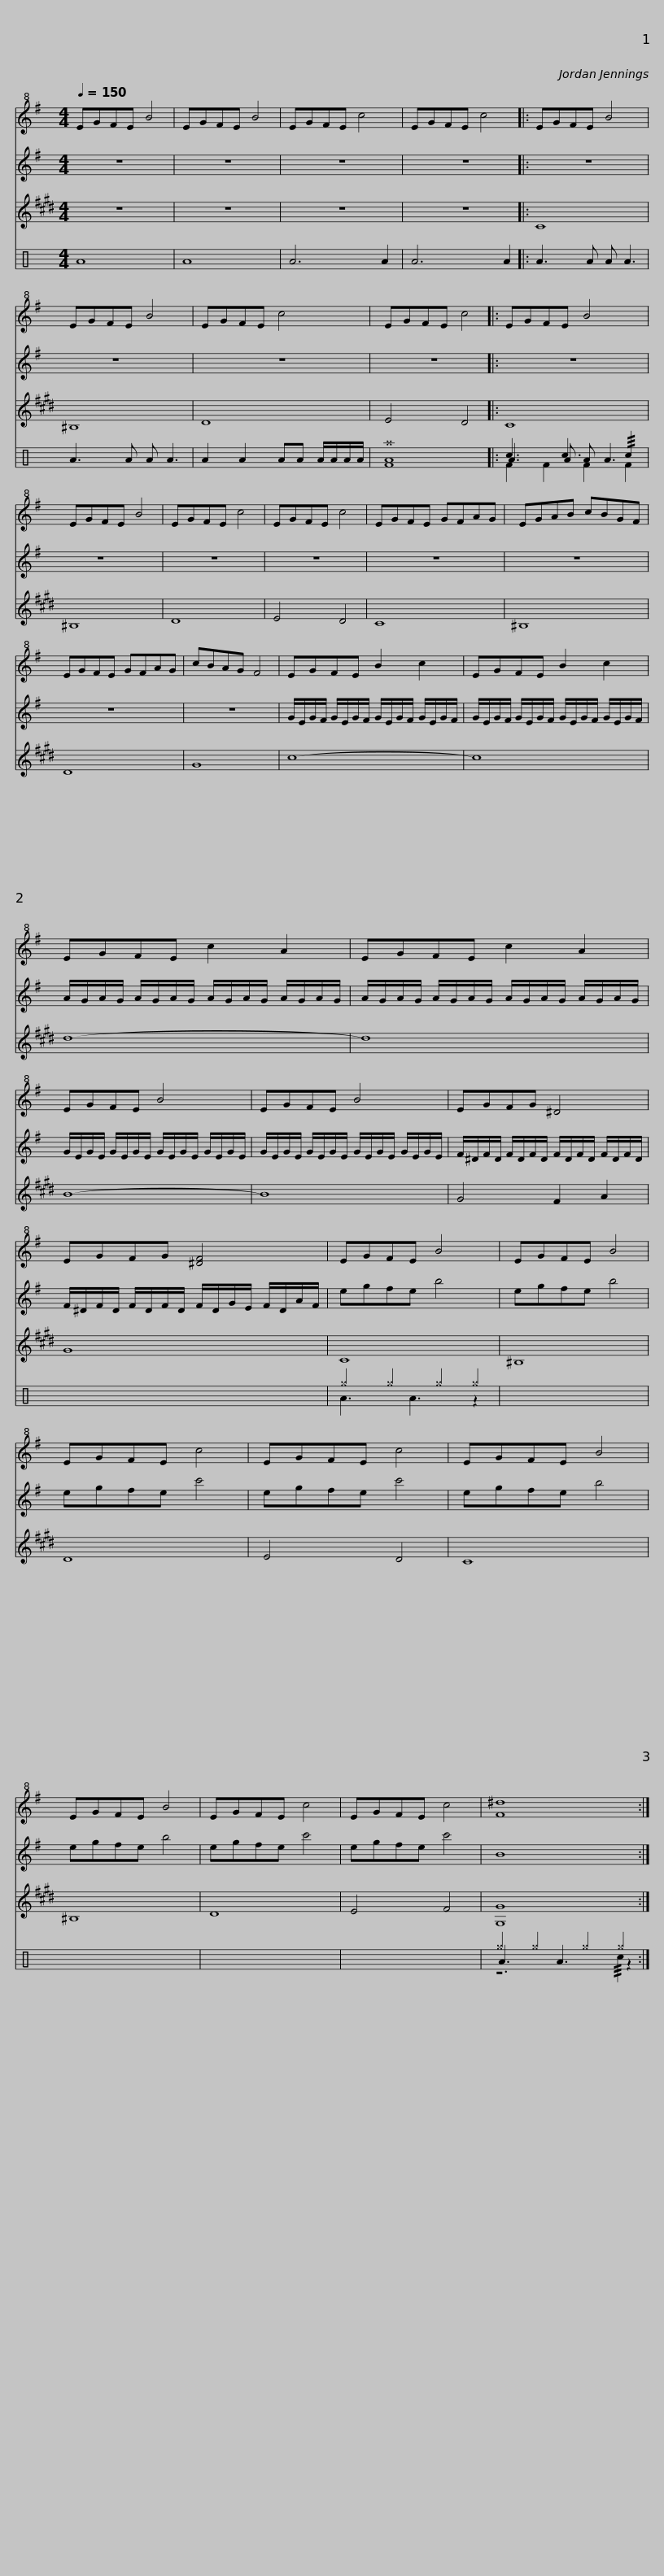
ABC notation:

X:1
%%score 1 2 3 ( 4 5 6 )
L:1/8
Q:1/4=150
M:4/4
I:linebreak $
K:G
V:1 treble+8
V:2 treble
V:3 treble transpose=-21
V:4 perc
K:none
V:5 perc
K:none
V:6 perc
K:none
V:1
 EGFE B4 | EGFE B4 | EGFE c4 | EGFE c4 |: EGFE B4 |$ %5
 EGFE B4 | EGFE c4 | EGFE c4 |: EGFE B4 | EGFE B4 |$ %10
 EGFE c4 | EGFE c4 | EGFE GFAG | EGAB cBGF | EGFE GFAG | %15
 cBAG F4 |$ EGFE B2 c2 | EGFE B2 c2 |$ EGFE c2 A2 | EGFE c2 A2 |$ %20
 EGFE B4 | EGFE B4 |$ EGFG ^D4 | EGFG [^DF]4 | EGFE B4 |$ %25
 EGFE B4 | EGFE c4 | EGFE c4 | EGFE B4 | EGFE B4 | %30
 EGFE c4 | EGFE c4 |$ [F^d]8 :| %33
V:2
 z8 | z8 | z8 | z8 |: z8 |$ %5
 z8 | z8 | z8 |: z8 | z8 |$ %10
 z8 | z8 | z8 | z8 | z8 | %15
 z8 |$ G/E/G/F/ G/E/G/F/ G/E/G/F/ G/E/G/F/ | G/E/G/F/ G/E/G/F/ G/E/G/F/ G/E/G/F/ |$ A/G/A/G/ A/G/A/G/ A/G/A/G/ A/G/A/G/ | A/G/A/G/ A/G/A/G/ A/G/A/G/ A/G/A/G/ |$ %20
 G/E/G/E/ G/E/G/E/ G/E/G/E/ G/E/G/E/ | G/E/G/E/ G/E/G/E/ G/E/G/E/ G/E/G/E/ |$ F/^D/F/D/ F/D/F/D/ F/D/F/D/ F/D/F/D/ | F/^D/F/D/ F/D/F/D/ F/D/G/E/ F/D/A/F/ | egfe b4 |$ %25
 egfe b4 | egfe c'4 | egfe c'4 | egfe b4 | egfe b4 | %30
 egfe c'4 | egfe c'4 |$ B8 :| %33
V:3
[K:E] z8 | z8 | z8 | z8 |: C8 |$ %5
 ^B,8 | D8 | E4 D4 |: C8 | ^B,8 |$ %10
 D8 | E4 D4 | C8 | ^B,8 | D8 | %15
 G8 |$ c8- | c8 |$ d8- | d8 |$ %20
 B8- | B8 |$ G4 F2 A2 | G8 | C8 |$ %25
 ^B,8 | D8 | E4 D4 | C8 | ^B,8 | %30
 D8 | E4 F4 |$ [G,G]8 :| %33
V:4
[K:C] A8 | A8 | A6 A2 | A6 A2 |: A3 A A A3 |$ %5
 A3 A A A3 | A2 A2 AA A/A/A/A/ | [A^a]8 |: A3 A A A3 | x8 |$ %10
 x8 | x8 | x8 | x8 | x8 | %15
 x8 |$ x8 | x8 |$ x8 | x8 |$ %20
 x8 | x8 |$ x8 | x8 | ^g2 ^g2 ^g2 ^g2 |$ %25
 x8 | x8 | x8 | x8 | x8 | %30
 x8 | x8 |$ ^g2 ^g2 ^g2 ^g2 :| %33
V:5
[K:C] x8 | x8 | x8 | x8 |: x8 |$ %5
 x8 | x8 | F8 |: c3 c3 !///!c2 | x8 |$ %10
 x8 | x8 | x8 | x8 | x8 | %15
 x8 |$ x8 | x8 |$ x8 | x8 |$ %20
 x8 | x8 |$ x8 | x8 | A3 A3 z2 |$ %25
 x8 | x8 | x8 | x8 | x8 | %30
 x8 | x8 |$ A3 A3 z2 :| %33
V:6
[K:C] x8 | x8 | x8 | x8 |: x8 |$ %5
 x8 | x8 | x8 |: F2 F2 F2 F2 | x8 |$ %10
 x8 | x8 | x8 | x8 | x8 | %15
 x8 |$ x8 | x8 |$ x8 | x8 |$ %20
 x8 | x8 |$ x8 | x8 | x8 |$ %25
 x8 | x8 | x8 | x8 | x8 | %30
 x8 | x8 |$ z6 !///!c2 :| %33
